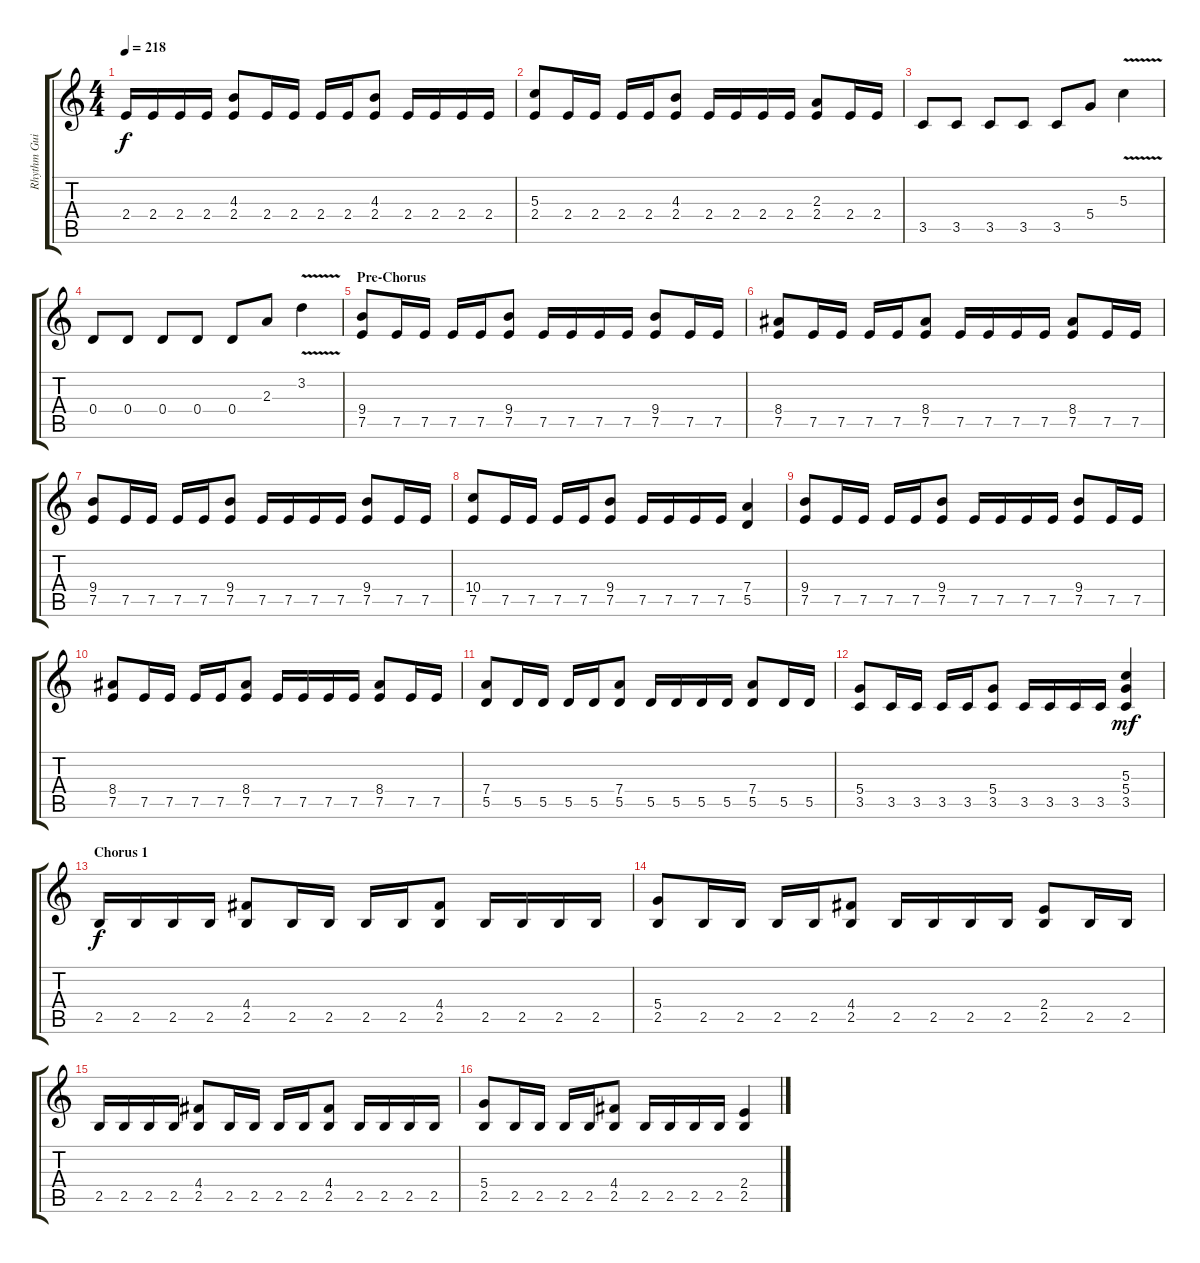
\track ("Rhythm Guitar 1" "Rhythm Gui") {instrument distortionguitar}
\staff {score tabs}
\tuning (E4 B3 G3 D3 A2 E2) {hide}
\ts (4 4)
\tempo 218
\clef g2
\ks c
2.4.16{dy f} 2.4.16 2.4.16 2.4.16 (4.3 2.4).8 2.4.16 2.4.16 2.4.16 2.4.16 (4.3 2.4).8 2.4.16 2.4.16 2.4.16 2.4.16 |
(5.3 2.4).8 2.4.16 2.4.16 2.4.16 2.4.16 (4.3 2.4).8 2.4.16 2.4.16 2.4.16 2.4.16 (2.3 2.4).8 2.4.16 2.4.16 |
3.5.8 3.5.8 3.5.8 3.5.8 3.5.8 5.4.8 5.3{v}.4 |
0.4.8 0.4.8 0.4.8 0.4.8 0.4.8 2.3.8 3.2{v}.4 |
\section ("" "Pre-Chorus")
(9.4 7.5).8 7.5.16 7.5.16 7.5.16 7.5.16 (9.4 7.5).8 7.5.16 7.5.16 7.5.16 7.5.16 (9.4 7.5).8 7.5.16 7.5.16 |
(8.4 7.5).8 7.5.16 7.5.16 7.5.16 7.5.16 (8.4 7.5).8 7.5.16 7.5.16 7.5.16 7.5.16 (8.4 7.5).8 7.5.16 7.5.16 |
(9.4 7.5).8 7.5.16 7.5.16 7.5.16 7.5.16 (9.4 7.5).8 7.5.16 7.5.16 7.5.16 7.5.16 (9.4 7.5).8 7.5.16 7.5.16 |
(10.4 7.5).8 7.5.16 7.5.16 7.5.16 7.5.16 (9.4 7.5).8 7.5.16 7.5.16 7.5.16 7.5.16 (7.4 5.5).4 |
(9.4 7.5).8 7.5.16 7.5.16 7.5.16 7.5.16 (9.4 7.5).8 7.5.16 7.5.16 7.5.16 7.5.16 (9.4 7.5).8 7.5.16 7.5.16 |
(8.4 7.5).8 7.5.16 7.5.16 7.5.16 7.5.16 (8.4 7.5).8 7.5.16 7.5.16 7.5.16 7.5.16 (8.4 7.5).8 7.5.16 7.5.16 |
(7.4 5.5).8 5.5.16 5.5.16 5.5.16 5.5.16 (7.4 5.5).8 5.5.16 5.5.16 5.5.16 5.5.16 (7.4 5.5).8 5.5.16 5.5.16 |
(5.4 3.5).8 3.5.16 3.5.16 3.5.16 3.5.16 (5.4 3.5).8 3.5.16 3.5.16 3.5.16 3.5.16 (5.3 5.4 3.5).4{dy mf} |
\section ("" "Chorus 1")
2.5.16{dy f} 2.5.16 2.5.16 2.5.16 (4.4 2.5).8 2.5.16 2.5.16 2.5.16 2.5.16 (4.4 2.5).8 2.5.16 2.5.16 2.5.16 2.5.16 |
(5.4 2.5).8 2.5.16 2.5.16 2.5.16 2.5.16 (4.4 2.5).8 2.5.16 2.5.16 2.5.16 2.5.16 (2.4 2.5).8 2.5.16 2.5.16 |
2.5.16 2.5.16 2.5.16 2.5.16 (4.4 2.5).8 2.5.16 2.5.16 2.5.16 2.5.16 (4.4 2.5).8 2.5.16 2.5.16 2.5.16 2.5.16 |
(5.4 2.5).8 2.5.16 2.5.16 2.5.16 2.5.16 (4.4 2.5).8 2.5.16 2.5.16 2.5.16 2.5.16 (2.4 2.5).4
